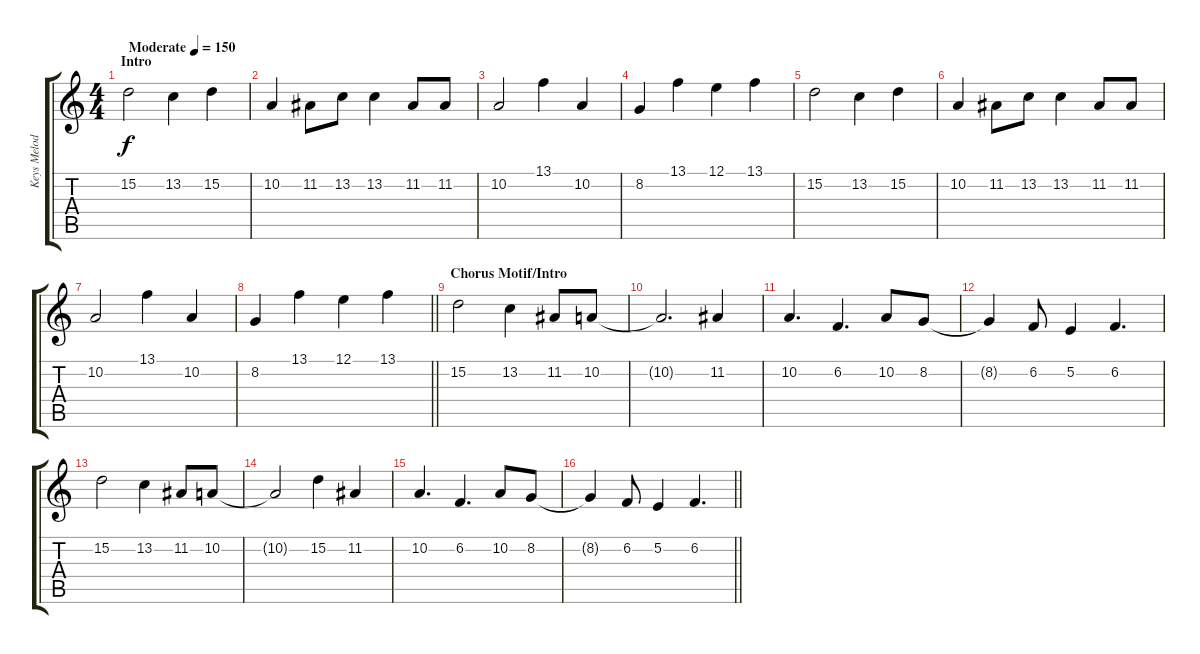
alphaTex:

\track ("Keys Melody" "Keys Melod") {instrument lead2sawtooth}
\staff {score tabs}
\tuning (E4 B3 G3 D3 A2 D2) {hide}
\ts (4 4)
\section ("" "Intro")
\tempo (150 "Moderate")
\clef g2
\ks c
15.2.2{dy f instrument lead2sawtooth} 13.2.4 15.2.4 |
10.2.4 11.2.8 13.2.8 13.2.4 11.2.8 11.2.8 |
10.2.2 13.1.4 10.2.4 |
8.2.4 13.1.4 12.1.4 13.1.4 |
15.2.2 13.2.4 15.2.4 |
10.2.4 11.2.8 13.2.8 13.2.4 11.2.8 11.2.8 |
10.2.2 13.1.4 10.2.4 |
\barLineRight lightlight
8.2.4 13.1.4 12.1.4 13.1.4 |
\section ("" "Chorus Motif/Intro")
15.2.2 13.2.4 11.2.8 10.2.8 |
10.2{t}.2{d} 11.2.4 |
10.2.4{d} 6.2.4{d} 10.2.8 8.2.8 |
8.2{t}.4 6.2.8 5.2.4 6.2.4{d} |
15.2.2 13.2.4 11.2.8 10.2.8 |
10.2{t}.2 15.2.4 11.2.4 |
10.2.4{d} 6.2.4{d} 10.2.8 8.2.8 |
\barLineRight lightlight
8.2{t}.4 6.2.8 5.2.4 6.2.4{d}
